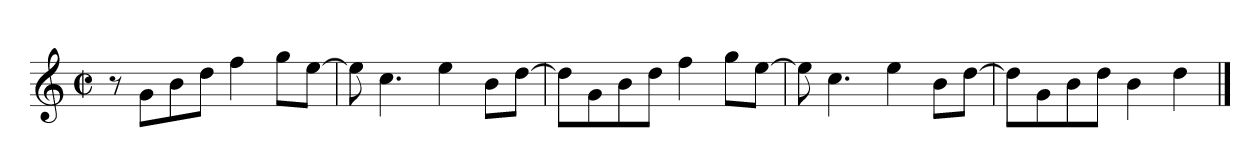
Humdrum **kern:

**kern
*part1
*staff1
*clefG2
*k[]
*C:
*M2/2
*met(c|)
=1
8r
8g\L
8b\
8dd\J
4ff\
8gg\L
[8ee\J
=2
8ee\]
4.cc\
4ee\
8b\L
[8dd\J
=3
8dd\L]
8g\
8b\
8dd\J
4ff\
8gg\L
[8ee\J
=4
8ee\]
4.cc\
4ee\
8b\L
[8dd\J
=5
8dd\L]
8g\
8b\
8dd\J
4b\
4dd\
==
*-
